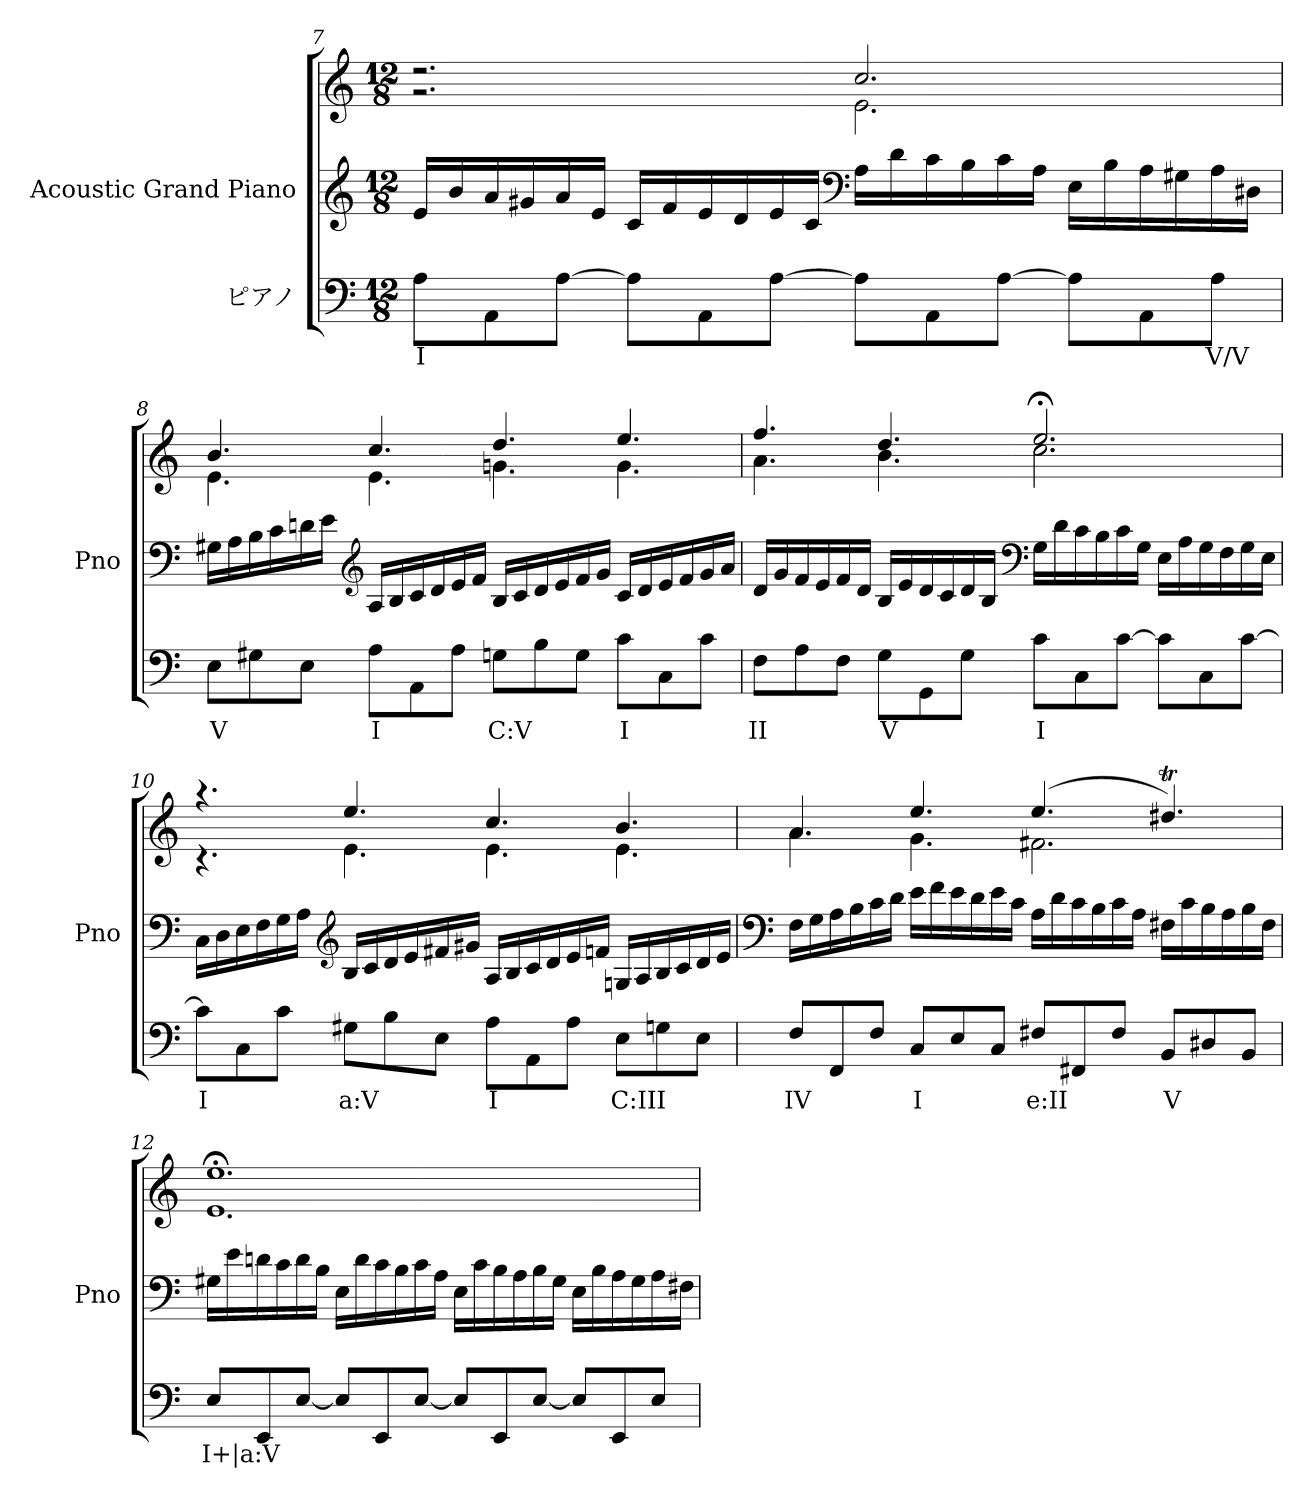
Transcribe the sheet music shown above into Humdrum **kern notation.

**kern	**text	**kern	**kern
*part2	*part2	*part1	*part1
*staff3	*staff3	*staff2	*staff1
*I"ピアノ	*	*I"Acoustic Grand Piano	*
*	*	*I'Pno	*
!!LO:LB:g=z
*clefF4	*	*clefG2	*clefG2
*k[]	*	*k[]	*k[]
*C:	*	*C:	*C:
*M12/8	*	*M12/8	*M12/8
=7	=7	=7	=7
!	!LO:LY:b	!	!
*	*	*	*^
8A\L	I	16e/LL	2.rg	2.rdd
.	.	16b/	.	.
8AA\	.	16a/	.	.
.	.	16g#X/	.	.
[8A\J	.	16a/	.	.
.	.	16e/JJ	.	.
8A\L]	.	16c/LL	.	.
.	.	16f/	.	.
8AA\	.	16e/	.	.
.	.	16d/	.	.
[8A\J	.	16e/	.	.
.	.	16c/JJ	.	.
*	*	*clefF4	*	*
8A\L]	.	16A\LL	2.cc/	2.e\
.	.	16d\	.	.
8AA\	.	16c\	.	.
.	.	16B\	.	.
[8A\J	.	16c\	.	.
.	.	16A\JJ	.	.
8A\L]	.	16E\LL	.	.
.	.	16B\	.	.
8AA\	.	16A\	.	.
.	.	16G#X\	.	.
!	!LO:LY:b	!	!	!
8A\J	V/V	16A\	.	.
.	.	16D#X\JJ	.	.
=8	=8	=8	=8	=8
!	!LO:LY:b	!	!	!
8E\L	V	16G#X\LL	4.b/	4.e\
.	.	16A\	.	.
8G#X\	.	16B\	.	.
.	.	16c\	.	.
8E\J	.	16dn\	.	.
.	.	16e\JJ	.	.
*	*	*clefG2	*	*
!	!LO:LY:b	!	!	!
8A\L	I	16A/LL	4.cc/	4.e\
.	.	16B/	.	.
8AA\	.	16c/	.	.
.	.	16d/	.	.
8A\J	.	16e/	.	.
.	.	16f/JJ	.	.
!	!LO:LY:b	!	!	!
8Gn\L	C:V	16B/LL	4.dd/	4.gn\
.	.	16c/	.	.
8B\	.	16d/	.	.
.	.	16e/	.	.
8G\J	.	16f/	.	.
.	.	16g/JJ	.	.
!	!LO:LY:b	!	!	!
8c\L	I	16c/LL	4.ee/	4.g\
.	.	16d/	.	.
8C\	.	16e/	.	.
.	.	16f/	.	.
8c\J	.	16g/	.	.
.	.	16a/JJ	.	.
!!LO:PB:g=z	!!
=9	=9	=9	=9	=9
!	!LO:LY:b	!	!	!
8F\L	II	16d/LL	4.ff/	4.a\
.	.	16g/	.	.
8A\	.	16f/	.	.
.	.	16e/	.	.
8F\J	.	16f/	.	.
.	.	16d/JJ	.	.
!	!LO:LY:b	!	!	!
8G\L	V	16B/LL	4.dd/	4.b\
.	.	16e/	.	.
8GG\	.	16d/	.	.
.	.	16c/	.	.
8G\J	.	16d/	.	.
.	.	16B/JJ	.	.
*	*	*clefF4	*	*
!	!LO:LY:b	!	!	!
8c\L	I	16G\LL	2.ee;</	2.cc\
.	.	16d\	.	.
8C\	.	16c\	.	.
.	.	16B\	.	.
[8c\J	.	16c\	.	.
.	.	16G\JJ	.	.
8c\L]	.	16E\LL	.	.
.	.	16A\	.	.
8C\	.	16G\	.	.
.	.	16F\	.	.
[8c\J	.	16G\	.	.
.	.	16E\JJ	.	.
=10	=10	=10	=10	=10
!	!LO:LY:b	!	!	!
8c\L]	I	16C\LL	4.raa	4.rc
.	.	16D\	.	.
8C\	.	16E\	.	.
.	.	16F\	.	.
8c\J	.	16G\	.	.
.	.	16A\JJ	.	.
*	*	*clefG2	*	*
!	!LO:LY:b	!	!	!
8G#X\L	a:V	16B/LL	4.ee/	4.e\
.	.	16c/	.	.
8B\	.	16d/	.	.
.	.	16e/	.	.
8E\J	.	16f#X/	.	.
.	.	16g#X/JJ	.	.
!	!LO:LY:b	!	!	!
8A\L	I	16A/LL	4.cc/	4.e\
.	.	16B/	.	.
8AA\	.	16c/	.	.
.	.	16d/	.	.
8A\J	.	16e/	.	.
.	.	16fn/JJ	.	.
!	!LO:LY:b	!	!	!
8E\L	C:III	16Gn/LL	4.b/	4.e\
.	.	16A/	.	.
8Gn\	.	16B/	.	.
.	.	16c/	.	.
8E\J	.	16d/	.	.
.	.	16e/JJ	.	.
!!LO:LB:g=z	!!
=11	=11	=11	=11	=11
*	*	*clefF4	*	*
!	!LO:LY:b	!	!	!
8F/L	IV	16F\LL	4.a/	4.a\
.	.	16G\	.	.
8FF/	.	16A\	.	.
.	.	16B\	.	.
8F/J	.	16c\	.	.
.	.	16d\JJ	.	.
!	!LO:LY:b	!	!	!
8C/L	I	16e\LL	4.ee/	4.g\
.	.	16f\	.	.
8E/	.	16e\	.	.
.	.	16d\	.	.
8C/J	.	16e\	.	.
.	.	16c\JJ	.	.
!	!LO:LY:b	!	!	!
8F#X/L	e:II	16A\LL	(4.ee/	2.f#X\
.	.	16d\	.	.
8FF#X/	.	16c\	.	.
.	.	16B\	.	.
8F#/J	.	16c\	.	.
.	.	16A\JJ	.	.
!	!LO:LY:b	!	!	!
8BB/L	V	16F#X\LL	4.dd#Xt/)	.
.	.	16c\	.	.
8D#X/	.	16B\	.	.
.	.	16A\	.	.
8BB/J	.	16B\	.	.
.	.	16F#\JJ	.	.
=12	=12	=12	=12	=12
!	!LO:LY:b	!	!	!
8E/L	I+|a:V	16G#X\LL	1.ee;<	1.e
.	.	16e\	.	.
8EE/	.	16dn\	.	.
.	.	16c\	.	.
[8E/J	.	16d\	.	.
.	.	16B\JJ	.	.
8E/L]	.	16E\LL	.	.
.	.	16d\	.	.
8EE/	.	16c\	.	.
.	.	16B\	.	.
[8E/J	.	16c\	.	.
.	.	16A\JJ	.	.
8E/L]	.	16E\LL	.	.
.	.	16c\	.	.
8EE/	.	16B\	.	.
.	.	16A\	.	.
[8E/J	.	16B\	.	.
.	.	16G#\JJ	.	.
8E/L]	.	16E\LL	.	.
.	.	16B\	.	.
8EE/	.	16A\	.	.
.	.	16G#\	.	.
8E/J	.	16A\	.	.
.	.	16F#X\JJ	.	.
*	*	*	*v	*v
=	=	=	=
*-	*-	*-	*-
